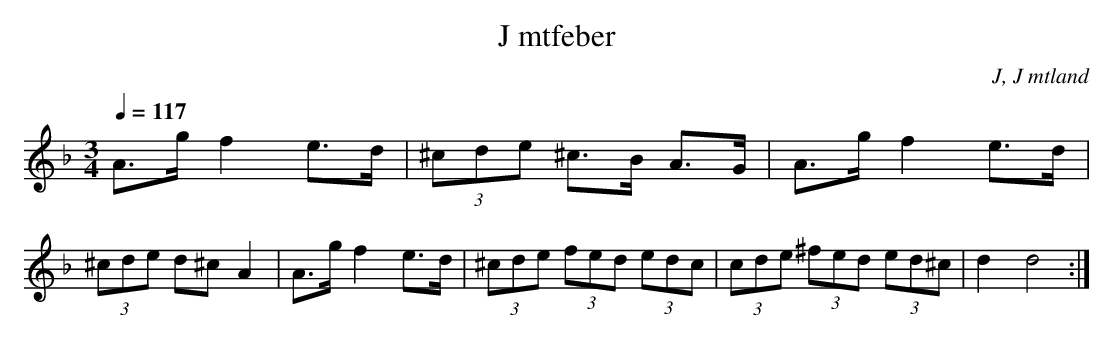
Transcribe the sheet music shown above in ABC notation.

X:1
T: J mtfeber
O: J, J mtland
M:3/4
L:1/8
Q:1/4=117
K:Dm
A>g f2 e>d|(3^cde ^c>B A>G|A>g f2 e>d|(3^cde d^c A2|A>g f2 e>d|(3^cde (3fed (3edc|(3cde (3^fed (3ed^c|d2 d4 :|
